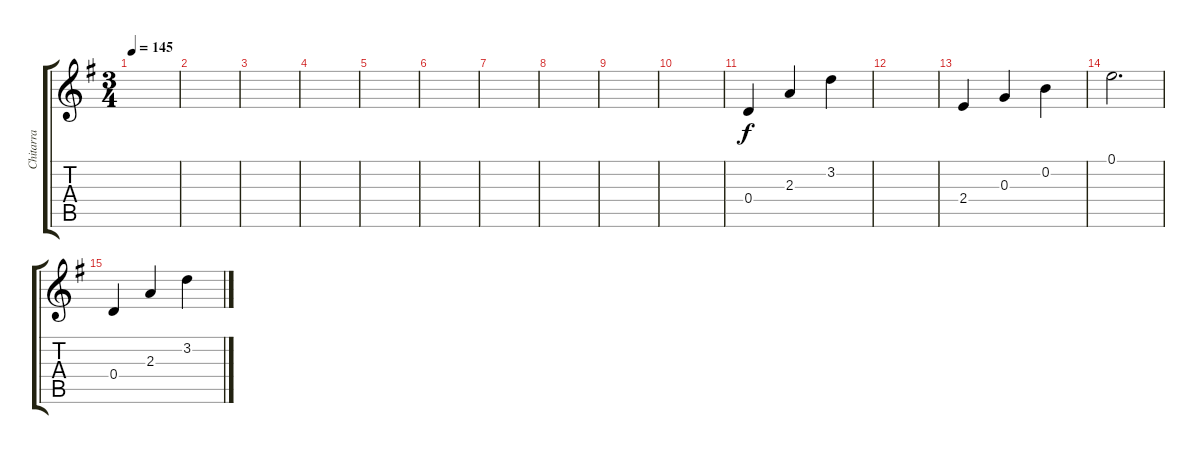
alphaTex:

\track ("Chitarra" "Chitarra") {instrument overdrivenguitar}
\staff {score tabs}
\tuning (E4 B3 G3 D3 A2 E2) {hide}
\ts (3 4)
\tempo 145
\clef g2
\ks g
|
|
|
|
|
|
|
|
|
|
0.4.4 2.3.4 3.2.4 |
|
2.4.4 0.3.4 0.2.4 |
0.1.2{d} |
0.4.4 2.3.4 3.2.4
